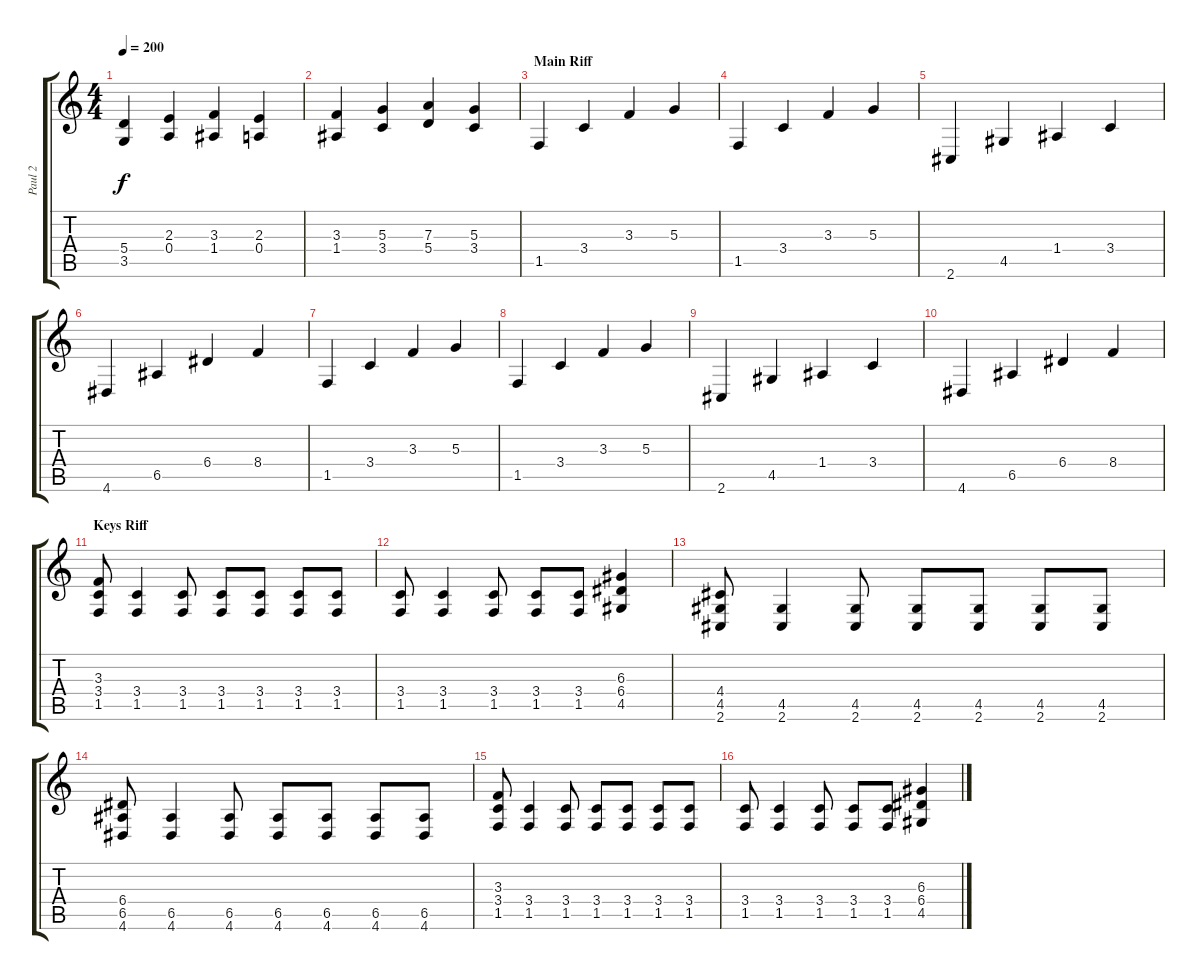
\track ("Paul 2" "Paul 2") {instrument distortionguitar}
\staff {score tabs}
\tuning (B3 Gb3 D3 A2 E2 B1) {hide}
\ts (4 4)
\tempo 200
\clef g2
\ks c
(5.4 3.5).4{dy f} (2.3 0.4).4 (3.3 1.4).4 (2.3 0.4).4 |
(3.3 1.4).4 (5.3 3.4).4 (7.3 5.4).4 (5.3 3.4).4 |
\section ("" "Main Riff")
1.5.4{volume 16 balance 9} 3.4.4 3.3.4 5.3.4 |
1.5.4 3.4.4 3.3.4 5.3.4 |
2.6.4 4.5.4 1.4.4 3.4.4 |
4.6.4 6.5.4 6.4.4 8.4.4 |
1.5.4 3.4.4 3.3.4 5.3.4 |
1.5.4 3.4.4 3.3.4 5.3.4 |
2.6.4 4.5.4 1.4.4 3.4.4 |
4.6.4 6.5.4 6.4.4 8.4.4 |
\section ("" "Keys Riff")
(3.3 3.4 1.5).8{volume 12 balance 14} (3.4 1.5).4 (3.4 1.5).8 (3.4 1.5).8 (3.4 1.5).8 (3.4 1.5).8 (3.4 1.5).8 |
(3.4 1.5).8 (3.4 1.5).4 (3.4 1.5).8 (3.4 1.5).8 (3.4 1.5).8 (6.3 6.4 4.5).4 |
(4.4 4.5 2.6).8 (4.5 2.6).4 (4.5 2.6).8 (4.5 2.6).8 (4.5 2.6).8 (4.5 2.6).8 (4.5 2.6).8 |
(6.4 6.5 4.6).8 (6.5 4.6).4 (6.5 4.6).8 (6.5 4.6).8 (6.5 4.6).8 (6.5 4.6).8 (6.5 4.6).8 |
(3.3 3.4 1.5).8 (3.4 1.5).4 (3.4 1.5).8 (3.4 1.5).8 (3.4 1.5).8 (3.4 1.5).8 (3.4 1.5).8 |
(3.4 1.5).8 (3.4 1.5).4 (3.4 1.5).8 (3.4 1.5).8 (3.4 1.5).8 (6.3 6.4 4.5).4
